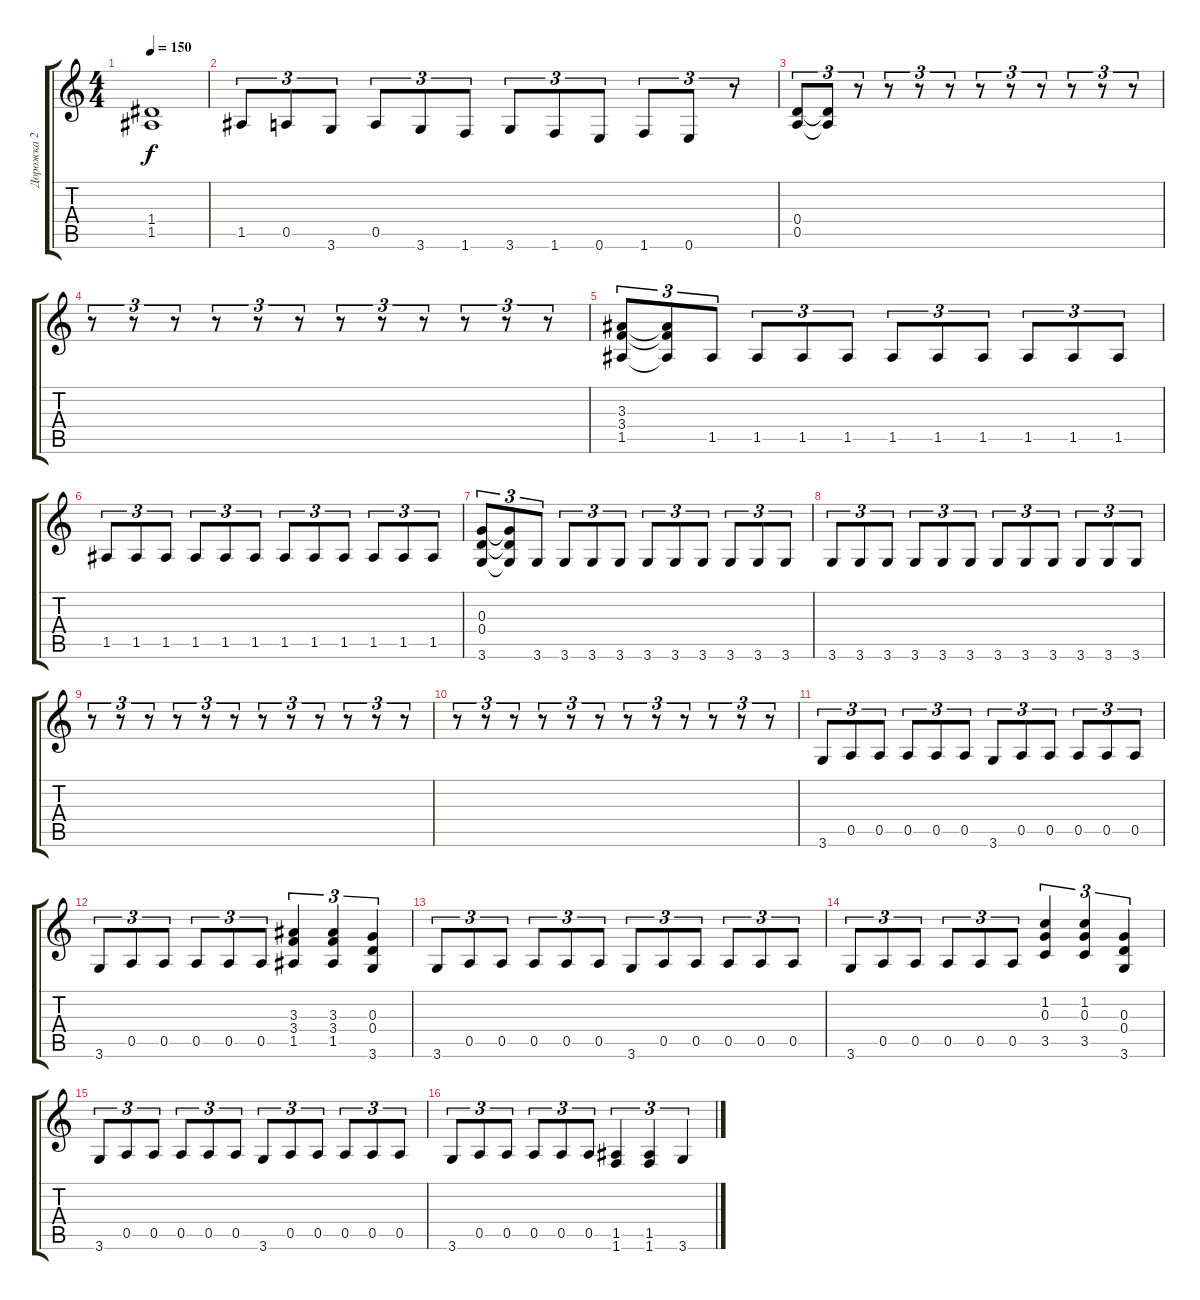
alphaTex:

\track ("Дорожка 2" "Дорожка 2") {instrument distortionguitar}
\staff {score tabs}
\tuning (E4 B3 G3 D3 A2 E2) {hide}
\ts (4 4)
\tempo 150
\clef g2
\ks c
(1.4 1.5).1{dy f} |
1.5.8{tu (3 2)} 0.5.8{tu (3 2)} 3.6.8{tu (3 2)} 0.5.8{tu (3 2)} 3.6.8{tu (3 2)} 1.6.8{tu (3 2)} 3.6.8{tu (3 2)} 1.6.8{tu (3 2)} 0.6.8{tu (3 2)} 1.6.8{tu (3 2)} 0.6.8{tu (3 2)} r.8{tu (3 2)} |
(0.4 0.5).8{tu (3 2)} (0.4{t} 0.5{t}).8{tu (3 2)} r.8{tu (3 2)} r.8{tu (3 2)} r.8{tu (3 2)} r.8{tu (3 2)} r.8{tu (3 2)} r.8{tu (3 2)} r.8{tu (3 2)} r.8{tu (3 2)} r.8{tu (3 2)} r.8{tu (3 2)} |
r.8{tu (3 2)} r.8{tu (3 2)} r.8{tu (3 2)} r.8{tu (3 2)} r.8{tu (3 2)} r.8{tu (3 2)} r.8{tu (3 2)} r.8{tu (3 2)} r.8{tu (3 2)} r.8{tu (3 2)} r.8{tu (3 2)} r.8{tu (3 2)} |
(3.3 3.4 1.5).8{tu (3 2)} (3.3{t} 3.4{t} 1.5{t}).8{tu (3 2)} 1.5.8{tu (3 2)} 1.5.8{tu (3 2)} 1.5.8{tu (3 2)} 1.5.8{tu (3 2)} 1.5.8{tu (3 2)} 1.5.8{tu (3 2)} 1.5.8{tu (3 2)} 1.5.8{tu (3 2)} 1.5.8{tu (3 2)} 1.5.8{tu (3 2)} |
1.5.8{tu (3 2)} 1.5.8{tu (3 2)} 1.5.8{tu (3 2)} 1.5.8{tu (3 2)} 1.5.8{tu (3 2)} 1.5.8{tu (3 2)} 1.5.8{tu (3 2)} 1.5.8{tu (3 2)} 1.5.8{tu (3 2)} 1.5.8{tu (3 2)} 1.5.8{tu (3 2)} 1.5.8{tu (3 2)} |
(0.3 0.4 3.6).8{tu (3 2)} (0.3{t} 0.4{t} 3.6{t}).8{tu (3 2)} 3.6.8{tu (3 2)} 3.6.8{tu (3 2)} 3.6.8{tu (3 2)} 3.6.8{tu (3 2)} 3.6.8{tu (3 2)} 3.6.8{tu (3 2)} 3.6.8{tu (3 2)} 3.6.8{tu (3 2)} 3.6.8{tu (3 2)} 3.6.8{tu (3 2)} |
3.6.8{tu (3 2)} 3.6.8{tu (3 2)} 3.6.8{tu (3 2)} 3.6.8{tu (3 2)} 3.6.8{tu (3 2)} 3.6.8{tu (3 2)} 3.6.8{tu (3 2)} 3.6.8{tu (3 2)} 3.6.8{tu (3 2)} 3.6.8{tu (3 2)} 3.6.8{tu (3 2)} 3.6.8{tu (3 2)} |
r.8{tu (3 2)} r.8{tu (3 2)} r.8{tu (3 2)} r.8{tu (3 2)} r.8{tu (3 2)} r.8{tu (3 2)} r.8{tu (3 2)} r.8{tu (3 2)} r.8{tu (3 2)} r.8{tu (3 2)} r.8{tu (3 2)} r.8{tu (3 2)} |
r.8{tu (3 2)} r.8{tu (3 2)} r.8{tu (3 2)} r.8{tu (3 2)} r.8{tu (3 2)} r.8{tu (3 2)} r.8{tu (3 2)} r.8{tu (3 2)} r.8{tu (3 2)} r.8{tu (3 2)} r.8{tu (3 2)} r.8{tu (3 2)} |
3.6.8{tu (3 2)} 0.5.8{tu (3 2)} 0.5.8{tu (3 2)} 0.5.8{tu (3 2)} 0.5.8{tu (3 2)} 0.5.8{tu (3 2)} 3.6.8{tu (3 2)} 0.5.8{tu (3 2)} 0.5.8{tu (3 2)} 0.5.8{tu (3 2)} 0.5.8{tu (3 2)} 0.5.8{tu (3 2)} |
3.6.8{tu (3 2)} 0.5.8{tu (3 2)} 0.5.8{tu (3 2)} 0.5.8{tu (3 2)} 0.5.8{tu (3 2)} 0.5.8{tu (3 2)} (3.3 3.4 1.5).4{tu (3 2)} (3.3 3.4 1.5).4{tu (3 2)} (0.3 0.4 3.6).4{tu (3 2)} |
3.6.8{tu (3 2)} 0.5.8{tu (3 2)} 0.5.8{tu (3 2)} 0.5.8{tu (3 2)} 0.5.8{tu (3 2)} 0.5.8{tu (3 2)} 3.6.8{tu (3 2)} 0.5.8{tu (3 2)} 0.5.8{tu (3 2)} 0.5.8{tu (3 2)} 0.5.8{tu (3 2)} 0.5.8{tu (3 2)} |
3.6.8{tu (3 2)} 0.5.8{tu (3 2)} 0.5.8{tu (3 2)} 0.5.8{tu (3 2)} 0.5.8{tu (3 2)} 0.5.8{tu (3 2)} (1.2 0.3 3.5).4{tu (3 2)} (1.2 0.3 3.5).4{tu (3 2)} (0.3 0.4 3.6).4{tu (3 2)} |
3.6.8{tu (3 2)} 0.5.8{tu (3 2)} 0.5.8{tu (3 2)} 0.5.8{tu (3 2)} 0.5.8{tu (3 2)} 0.5.8{tu (3 2)} 3.6.8{tu (3 2)} 0.5.8{tu (3 2)} 0.5.8{tu (3 2)} 0.5.8{tu (3 2)} 0.5.8{tu (3 2)} 0.5.8{tu (3 2)} |
3.6.8{tu (3 2)} 0.5.8{tu (3 2)} 0.5.8{tu (3 2)} 0.5.8{tu (3 2)} 0.5.8{tu (3 2)} 0.5.8{tu (3 2)} (1.5 1.6).4{tu (3 2)} (1.5 1.6).4{tu (3 2)} 3.6.4{tu (3 2)}
